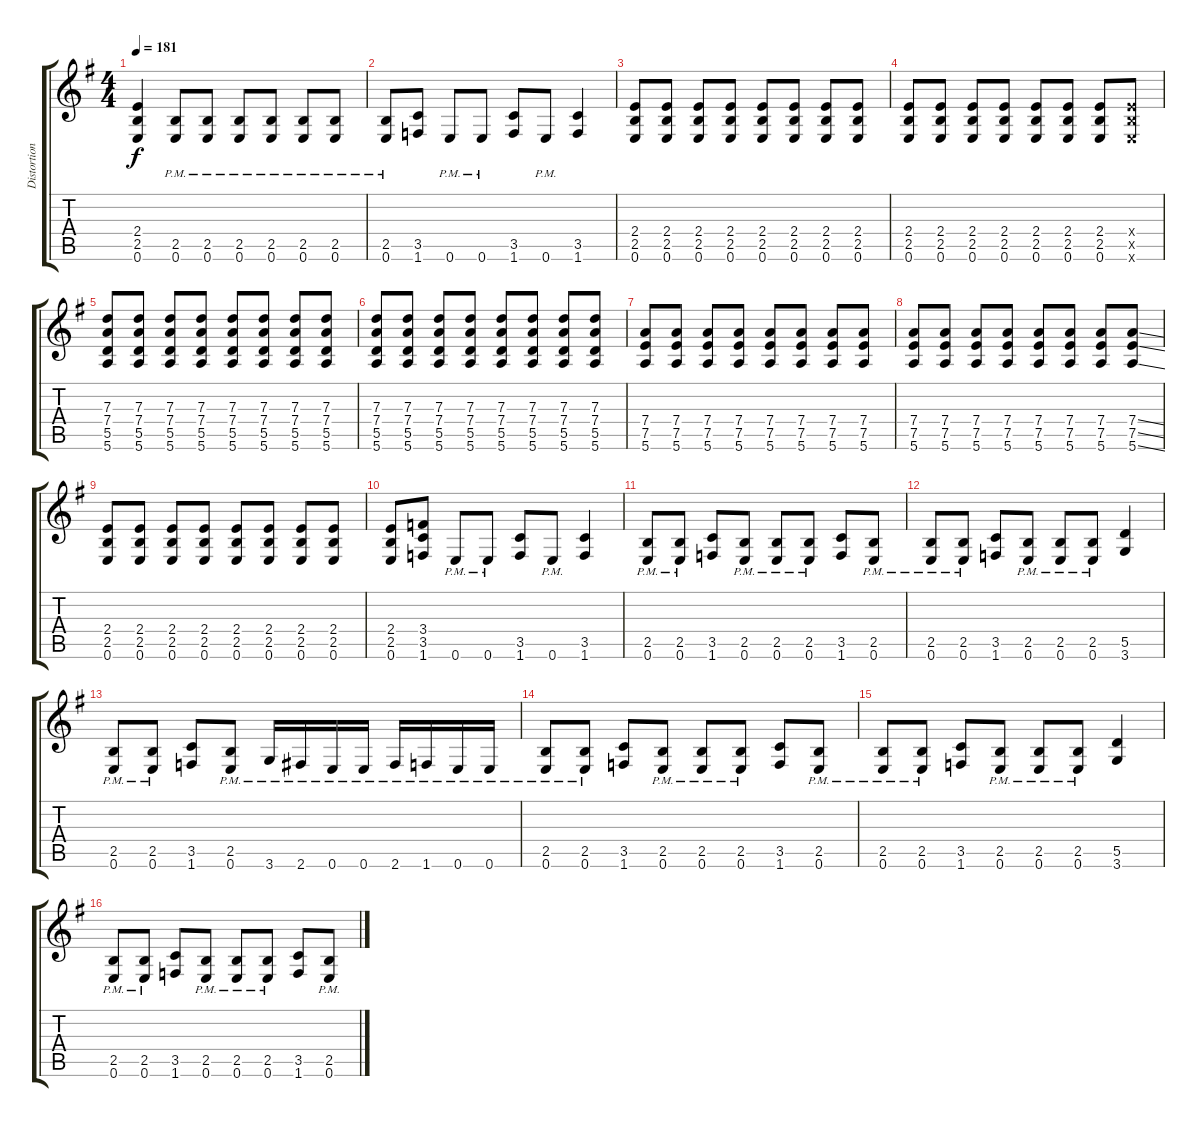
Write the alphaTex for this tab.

\track ("Distortion" "Distortion") {instrument distortionguitar}
\staff {score tabs}
\tuning (E4 B3 G3 D3 A2 E2) {hide}
\ts (4 4)
\tempo 181
\clef g2
\ks g
(2.4 2.5 0.6).4{dy f} (2.5{pm} 0.6{pm}).8 (2.5{pm} 0.6{pm}).8 (2.5{pm} 0.6{pm}).8 (2.5{pm} 0.6{pm}).8 (2.5{pm} 0.6{pm}).8 (2.5{pm} 0.6{pm}).8 |
(2.5{pm} 0.6{pm}).8 (3.5 1.6).8 0.6{pm}.8 0.6{pm}.8 (3.5 1.6).8 0.6{pm}.8 (3.5 1.6).4 |
(2.4 2.5 0.6).8 (2.4 2.5 0.6).8 (2.4 2.5 0.6).8 (2.4 2.5 0.6).8 (2.4 2.5 0.6).8 (2.4 2.5 0.6).8 (2.4 2.5 0.6).8 (2.4 2.5 0.6).8 |
(2.4 2.5 0.6).8 (2.4 2.5 0.6).8 (2.4 2.5 0.6).8 (2.4 2.5 0.6).8 (2.4 2.5 0.6).8 (2.4 2.5 0.6).8 (2.4 2.5 0.6).8 (2.4{x} 2.5{x} 0.6{x}).8 |
(7.3 7.4 5.5 5.6).8 (7.3 7.4 5.5 5.6).8 (7.3 7.4 5.5 5.6).8 (7.3 7.4 5.5 5.6).8 (7.3 7.4 5.5 5.6).8 (7.3 7.4 5.5 5.6).8 (7.3 7.4 5.5 5.6).8 (7.3 7.4 5.5 5.6).8 |
(7.3 7.4 5.5 5.6).8 (7.3 7.4 5.5 5.6).8 (7.3 7.4 5.5 5.6).8 (7.3 7.4 5.5 5.6).8 (7.3 7.4 5.5 5.6).8 (7.3 7.4 5.5 5.6).8 (7.3 7.4 5.5 5.6).8 (7.3 7.4 5.5 5.6).8 |
(7.4 7.5 5.6).8 (7.4 7.5 5.6).8 (7.4 7.5 5.6).8 (7.4 7.5 5.6).8 (7.4 7.5 5.6).8 (7.4 7.5 5.6).8 (7.4 7.5 5.6).8 (7.4 7.5 5.6).8 |
(7.4 7.5 5.6).8 (7.4 7.5 5.6).8 (7.4 7.5 5.6).8 (7.4 7.5 5.6).8 (7.4 7.5 5.6).8 (7.4 7.5 5.6).8 (7.4 7.5 5.6).8 (7.4{ss} 7.5{ss} 5.6{ss}).8 |
(2.4 2.5 0.6).8 (2.4 2.5 0.6).8 (2.4 2.5 0.6).8 (2.4 2.5 0.6).8 (2.4 2.5 0.6).8 (2.4 2.5 0.6).8 (2.4 2.5 0.6).8 (2.4 2.5 0.6).8 |
(2.4 2.5 0.6).8 (3.4 3.5 1.6).8 0.6{pm}.8 0.6{pm}.8 (3.5 1.6).8 0.6{pm}.8 (3.5 1.6).4 |
(2.5{pm} 0.6{pm}).8 (2.5{pm} 0.6{pm}).8 (3.5 1.6).8 (2.5{pm} 0.6{pm}).8 (2.5{pm} 0.6{pm}).8 (2.5{pm} 0.6{pm}).8 (3.5 1.6).8 (2.5{pm} 0.6{pm}).8 |
(2.5{pm} 0.6{pm}).8 (2.5{pm} 0.6{pm}).8 (3.5 1.6).8 (2.5{pm} 0.6{pm}).8 (2.5{pm} 0.6{pm}).8 (2.5{pm} 0.6{pm}).8 (5.5 3.6).4 |
(2.5{pm} 0.6{pm}).8 (2.5{pm} 0.6{pm}).8 (3.5 1.6).8 (2.5{pm} 0.6{pm}).8 3.6{pm}.16 2.6{pm}.16 0.6{pm}.16 0.6{pm}.16 2.6{pm}.16 1.6{pm}.16 0.6{pm}.16 0.6{pm}.16 |
(2.5{pm} 0.6{pm}).8 (2.5{pm} 0.6{pm}).8 (3.5 1.6).8 (2.5{pm} 0.6{pm}).8 (2.5{pm} 0.6{pm}).8 (2.5{pm} 0.6{pm}).8 (3.5 1.6).8 (2.5{pm} 0.6{pm}).8 |
(2.5{pm} 0.6{pm}).8 (2.5{pm} 0.6{pm}).8 (3.5 1.6).8 (2.5{pm} 0.6{pm}).8 (2.5{pm} 0.6{pm}).8 (2.5{pm} 0.6{pm}).8 (5.5 3.6).4 |
(2.5{pm} 0.6{pm}).8 (2.5{pm} 0.6{pm}).8 (3.5 1.6).8 (2.5{pm} 0.6{pm}).8 (2.5{pm} 0.6{pm}).8 (2.5{pm} 0.6{pm}).8 (3.5 1.6).8 (2.5{pm} 0.6{pm}).8
